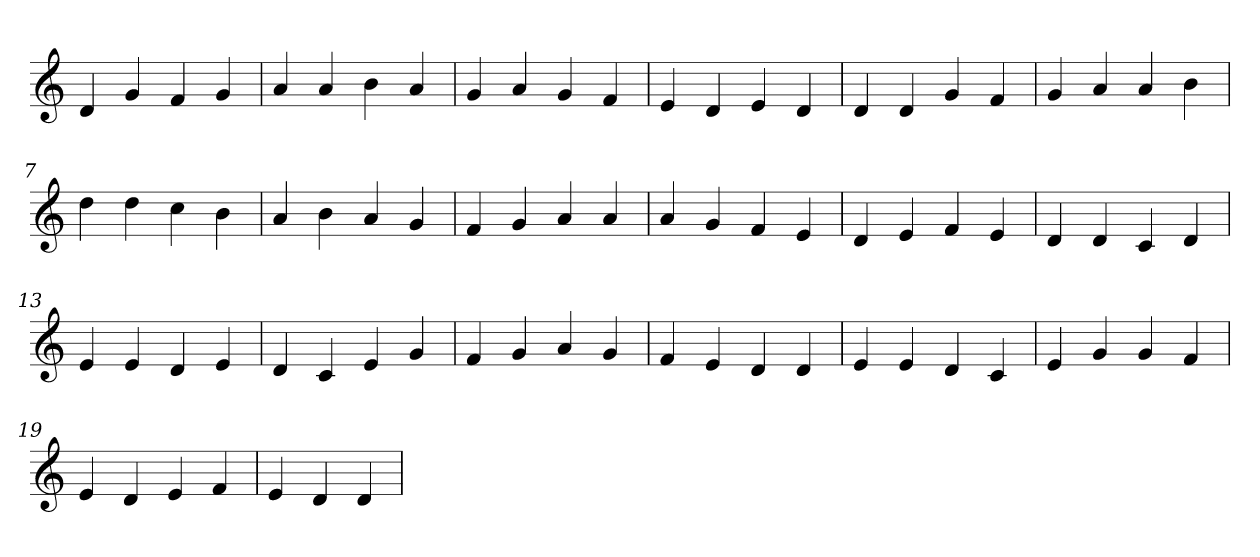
**kern
*part1
*staff1
*clefG2
=1
4d
4g
4f
4g
=2
4a
4a
4b
4a
=3
4g
4a
4g
4f
=4
4e
4d
4e
4d
=5
4d
4d
4g
4f
=6
4g
4a
4a
4b
=7
4dd
4dd
4cc
4b
=8
4a
4b
4a
4g
=9
4f
4g
4a
4a
=10
4a
4g
4f
4e
=11
4d
4e
4f
4e
=12
4d
4d
4c
4d
=13
4e
4e
4d
4e
=14
4d
4c
4e
4g
=15
4f
4g
4a
4g
=16
4f
4e
4d
4d
=17
4e
4e
4d
4c
=18
4e
4g
4g
4f
=19
4e
4d
4e
4f
=20
4e
4d
4d
=
*-
